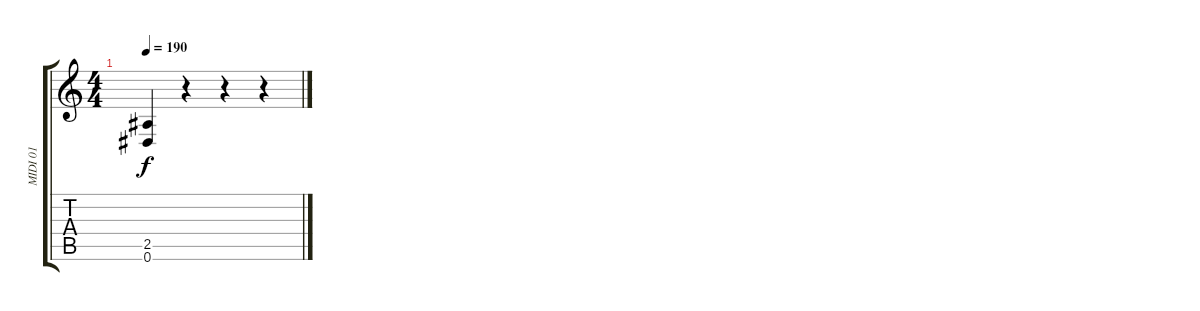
\track ("MIDI 01" "MIDI 01") {instrument distortionguitar}
\staff {score tabs}
\tuning (Eb4 Bb3 Gb3 Db3 Ab2 Eb2) {hide}
\ts (4 4)
\tempo 190
\clef g2
\ks c
(2.5 0.6).4{dy f} r.4 r.4 r.4
